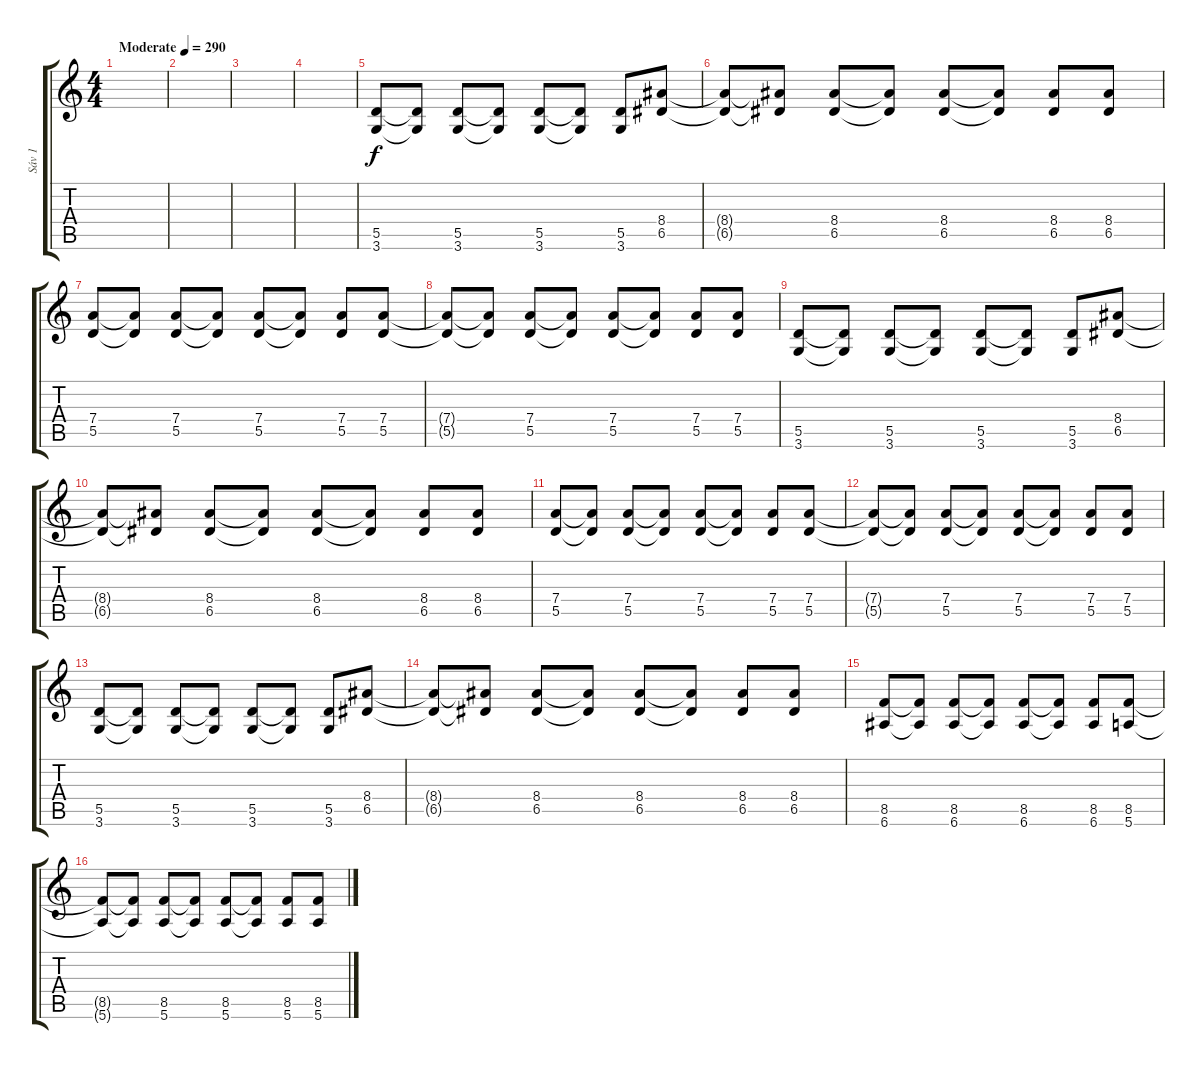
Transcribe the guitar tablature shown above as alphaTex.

\track ("Sáv 1" "Sáv 1") {instrument distortionguitar}
\staff {score tabs}
\tuning (E4 B3 G3 D3 A2 E2) {hide}
\ts (4 4)
\tempo (290 "Moderate")
\clef g2
\ks c
|
|
|
|
(5.5 3.6).8 (5.5{t} 3.6{t}).8 (5.5 3.6).8 (5.5{t} 3.6{t}).8 (5.5 3.6).8 (5.5{t} 3.6{t}).8 (5.5 3.6).8 (8.4 6.5).8 |
(8.4{t} 6.5{t}).8 (8.4{t} 6.5{t}).8 (8.4 6.5).8 (8.4{t} 6.5{t}).8 (8.4 6.5).8 (8.4{t} 6.5{t}).8 (8.4 6.5).8 (8.4 6.5).8 |
(7.4 5.5).8 (7.4{t} 5.5{t}).8 (7.4 5.5).8 (7.4{t} 5.5{t}).8 (7.4 5.5).8 (7.4{t} 5.5{t}).8 (7.4 5.5).8 (7.4 5.5).8 |
(7.4{t} 5.5{t}).8 (7.4{t} 5.5{t}).8 (7.4 5.5).8 (7.4{t} 5.5{t}).8 (7.4 5.5).8 (7.4{t} 5.5{t}).8 (7.4 5.5).8 (7.4 5.5).8 |
(5.5 3.6).8 (5.5{t} 3.6{t}).8 (5.5 3.6).8 (5.5{t} 3.6{t}).8 (5.5 3.6).8 (5.5{t} 3.6{t}).8 (5.5 3.6).8 (8.4 6.5).8 |
(8.4{t} 6.5{t}).8 (8.4{t} 6.5{t}).8 (8.4 6.5).8 (8.4{t} 6.5{t}).8 (8.4 6.5).8 (8.4{t} 6.5{t}).8 (8.4 6.5).8 (8.4 6.5).8 |
(7.4 5.5).8 (7.4{t} 5.5{t}).8 (7.4 5.5).8 (7.4{t} 5.5{t}).8 (7.4 5.5).8 (7.4{t} 5.5{t}).8 (7.4 5.5).8 (7.4 5.5).8 |
(7.4{t} 5.5{t}).8 (7.4{t} 5.5{t}).8 (7.4 5.5).8 (7.4{t} 5.5{t}).8 (7.4 5.5).8 (7.4{t} 5.5{t}).8 (7.4 5.5).8 (7.4 5.5).8 |
(5.5 3.6).8 (5.5{t} 3.6{t}).8 (5.5 3.6).8 (5.5{t} 3.6{t}).8 (5.5 3.6).8 (5.5{t} 3.6{t}).8 (5.5 3.6).8 (8.4 6.5).8 |
(8.4{t} 6.5{t}).8 (8.4{t} 6.5{t}).8 (8.4 6.5).8 (8.4{t} 6.5{t}).8 (8.4 6.5).8 (8.4{t} 6.5{t}).8 (8.4 6.5).8 (8.4 6.5).8 |
(8.5 6.6).8 (8.5{t} 6.6{t}).8 (8.5 6.6).8 (8.5{t} 6.6{t}).8 (8.5 6.6).8 (8.5{t} 6.6{t}).8 (8.5 6.6).8 (8.5 5.6).8 |
(8.5{t} 5.6{t}).8 (8.5{t} 5.6{t}).8 (8.5 5.6).8 (8.5{t} 5.6{t}).8 (8.5 5.6).8 (8.5{t} 5.6{t}).8 (8.5 5.6).8 (8.5 5.6).8
